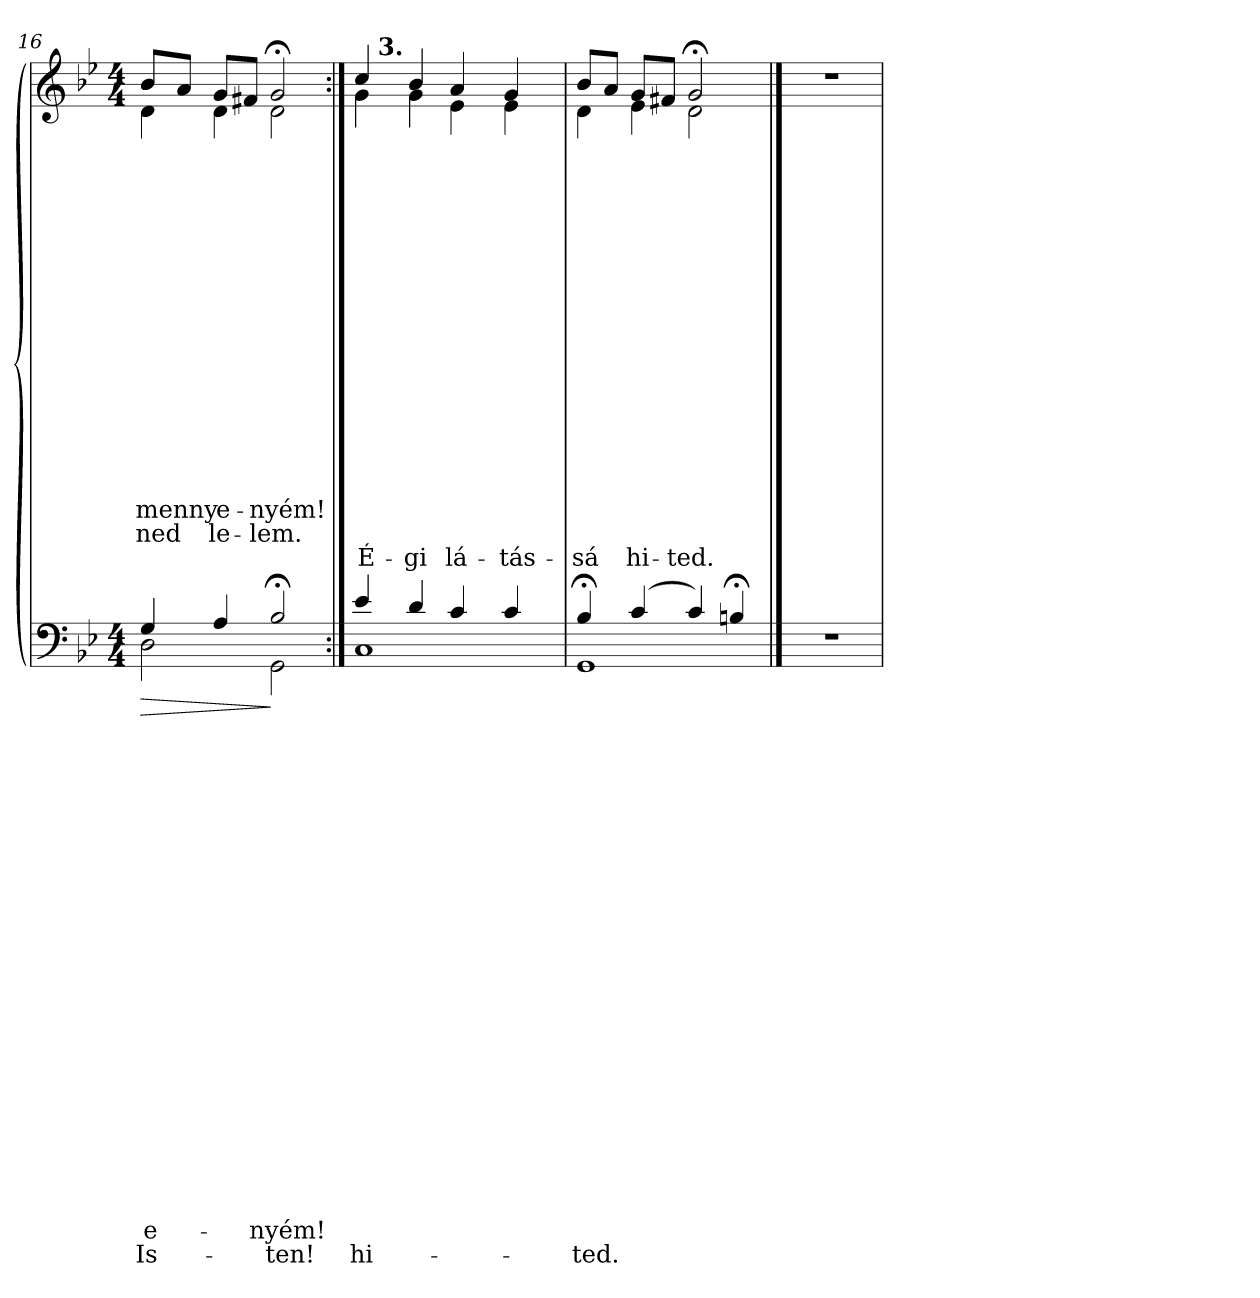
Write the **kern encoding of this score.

**kern	**text	**text	**text	**text	**text	**text	**text	**text	**text	**text	**text	**text	**text	**text	**text	**text	**text	**text	**text	**text	**text	**text	**text	**dynam	**kern	**text	**text	**text	**text	**text	**text	**text	**text	**text	**text	**text	**text	**text	**text	**text	**text	**text	**text
*part2	*part2	*part2	*part2	*part2	*part2	*part2	*part2	*part2	*part2	*part2	*part2	*part2	*part2	*part2	*part2	*part2	*part2	*part2	*part2	*part2	*part2	*part2	*part2	*part2	*part1	*part1	*part1	*part1	*part1	*part1	*part1	*part1	*part1	*part1	*part1	*part1	*part1	*part1	*part1	*part1	*part1	*part1	*part1
*staff2	*staff2	*staff2	*staff2	*staff2	*staff2	*staff2	*staff2	*staff2	*staff2	*staff2	*staff2	*staff2	*staff2	*staff2	*staff2	*staff2	*staff2	*staff2	*staff2	*staff2	*staff2	*staff2	*staff2	*staff2	*staff1	*staff1	*staff1	*staff1	*staff1	*staff1	*staff1	*staff1	*staff1	*staff1	*staff1	*staff1	*staff1	*staff1	*staff1	*staff1	*staff1	*staff1	*staff1
*clefF4	*	*	*	*	*	*	*	*	*	*	*	*	*	*	*	*	*	*	*	*	*	*	*	*	*clefG2	*	*	*	*	*	*	*	*	*	*	*	*	*	*	*	*	*	*
*k[b-e-]	*	*	*	*	*	*	*	*	*	*	*	*	*	*	*	*	*	*	*	*	*	*	*	*	*k[b-e-]	*	*	*	*	*	*	*	*	*	*	*	*	*	*	*	*	*	*
*g:	*	*	*	*	*	*	*	*	*	*	*	*	*	*	*	*	*	*	*	*	*	*	*	*	*g:	*	*	*	*	*	*	*	*	*	*	*	*	*	*	*	*	*	*
*M4/4	*	*	*	*	*	*	*	*	*	*	*	*	*	*	*	*	*	*	*	*	*	*	*	*	*M4/4	*	*	*	*	*	*	*	*	*	*	*	*	*	*	*	*	*	*
=16	=16	=16	=16	=16	=16	=16	=16	=16	=16	=16	=16	=16	=16	=16	=16	=16	=16	=16	=16	=16	=16	=16	=16	=16	=16	=16	=16	=16	=16	=16	=16	=16	=16	=16	=16	=16	=16	=16	=16	=16	=16	=16	=16
!	!	!	!	!	!	!	!	!	!	!	!	!	!	!	!	!	!	!	!	!	!	!	!	!LO:HP:b	!	!	!	!	!	!	!	!	!	!	!	!	!	!	!	!	!	!	!
*^	*	*	*	*	*	*	*	*	*	*	*	*	*	*	*	*	*	*	*	*	*	*	*	*	*	*	*	*	*	*	*	*	*	*	*	*	*	*	*	*	*	*	*
!	!	!	!	!	!	!	!	!	!	!	!	!	!	!	!	!	!	!	!	!	!	!	!LO:LY:b	!LO:LY:b	!	!	!	!	!	!	!	!	!	!	!	!	!	!	!	!	!	!	!	!
!	!	!	!	!	!	!	!	!	!	!	!	!	!	!	!	!	!	!	!	!	!	!	!	!	!	!	!	!	!	!	!	!	!	!	!	!	!	!	!	!	!	!LO:LY:b	!LO:LY:b	!
*	*	*	*	*	*	*	*	*	*	*	*	*	*	*	*	*	*	*	*	*	*	*	*	*	*	*^	*	*	*	*	*	*	*	*	*	*	*	*	*	*	*	*	*	*
4G/	2D\	.	.	.	.	.	.	.	.	.	.	.	.	.	.	.	.	.	.	.	.	.	e-	Is-	>	8b-/L	4d\	.	.	.	.	.	.	.	.	.	.	.	.	.	.	.	menny	-ned	.
.	.	.	.	.	.	.	.	.	.	.	.	.	.	.	.	.	.	.	.	.	.	.	.	.	.	8a/J	.	.	.	.	.	.	.	.	.	.	.	.	.	.	.	.	.	.	.
!	!	!	!	!	!	!	!	!	!	!	!	!	!	!	!	!	!	!	!	!	!	!	!	!	!	!	!	!	!	!	!	!	!	!	!	!	!	!	!	!	!	!	!LO:LY:b	!LO:LY:b	!
4A/	.	.	.	.	.	.	.	.	.	.	.	.	.	.	.	.	.	.	.	.	.	.	.	.	.	8g/L	4d\	.	.	.	.	.	.	.	.	.	.	.	.	.	.	.	e-	le-	.
.	.	.	.	.	.	.	.	.	.	.	.	.	.	.	.	.	.	.	.	.	.	.	.	.	.	8f#X/J	.	.	.	.	.	.	.	.	.	.	.	.	.	.	.	.	.	.	.
!	!	!	!	!	!	!	!	!	!	!	!	!	!	!	!	!	!	!	!	!	!	!	!LO:LY:b	!LO:LY:b	!	!	!	!	!	!	!	!	!	!	!	!	!	!	!	!	!	!	!	!	!
!	!	!	!	!	!	!	!	!	!	!	!	!	!	!	!	!	!	!	!	!	!	!	!	!	!	!	!	!	!	!	!	!	!	!	!	!	!	!	!	!	!	!	!LO:LY:b	!LO:LY:b	!
2B-;/	2GG\	.	.	.	.	.	.	.	.	.	.	.	.	.	.	.	.	.	.	.	.	.	-nyém!	-ten!	]	2g;/	2d\	.	.	.	.	.	.	.	.	.	.	.	.	.	.	.	-nyém!	-lem.	.
*	*	*	*	*	*	*	*	*	*	*	*	*	*	*	*	*	*	*	*	*	*	*	*	*	*	*v	*v	*	*	*	*	*	*	*	*	*	*	*	*	*	*	*	*	*	*
=17:|!	=17:|!	=17:|!	=17:|!	=17:|!	=17:|!	=17:|!	=17:|!	=17:|!	=17:|!	=17:|!	=17:|!	=17:|!	=17:|!	=17:|!	=17:|!	=17:|!	=17:|!	=17:|!	=17:|!	=17:|!	=17:|!	=17:|!	=17:|!	=17:|!	=17:|!	=17:|!	=17:|!	=17:|!	=17:|!	=17:|!	=17:|!	=17:|!	=17:|!	=17:|!	=17:|!	=17:|!	=17:|!	=17:|!	=17:|!	=17:|!	=17:|!	=17:|!	=17:|!	=17:|!
*	*	*	*	*	*	*	*	*	*	*	*	*	*	*	*	*	*	*	*	*	*	*	*	*	*	*^	*	*	*	*	*	*	*	*	*	*	*	*	*	*	*	*	*	*
!	!	!	!	!	!	!	!	!	!	!	!	!	!	!	!	!	!	!	!	!	!	!	!	!LO:LY:b	!	!	!	!	!	!	!	!	!	!	!	!	!	!	!	!	!	!	!	!	!
*	*	*	*	*	*	*	*	*	*	*	*	*	*	*	*	*	*	*	*	*	*	*	*	*	*	*v	*v	*	*	*	*	*	*	*	*	*	*	*	*	*	*	*	*	*	*
*	*	*	*	*	*	*	*	*	*	*	*	*	*	*	*	*	*	*	*	*	*	*	*	*	*	*^	*	*	*	*	*	*	*	*	*	*	*	*	*	*	*	*	*	*
!	!	!	!	!	!	!	!	!	!	!	!	!	!	!	!	!	!	!	!	!	!	!	!	!	!	!	!	!	!	!	!	!	!	!	!	!	!	!	!	!	!	!	!	!	!LO:LY:b
*	*	*	*	*	*	*	*	*	*	*	*	*	*	*	*	*	*	*	*	*	*	*	*	*	*	*	*^	*	*	*	*	*	*	*	*	*	*	*	*	*	*	*	*	*	*
4e-/	1C	.	.	.	.	.	.	.	.	.	.	.	.	.	.	.	.	.	.	.	.	.	.	hi-	.	4cc/	4g\	16.ryy	.	.	.	.	.	.	.	.	.	.	.	.	.	.	.	.	.	É-
!	!	!	!	!	!	!	!	!	!	!	!	!	!	!	!	!	!	!	!	!	!	!	!	!	!	!	!	!LO:TX:a:B:t=3.	!	!	!	!	!	!	!	!	!	!	!	!	!	!	!	!	!	!
.	.	.	.	.	.	.	.	.	.	.	.	.	.	.	.	.	.	.	.	.	.	.	.	.	.	.	.	2ryy	.	.	.	.	.	.	.	.	.	.	.	.	.	.	.	.	.	.
!	!	!	!	!	!	!	!	!	!	!	!	!	!	!	!	!	!	!	!	!	!	!	!	!	!	!	!	!	!	!	!	!	!	!	!	!	!	!	!	!	!	!	!	!	!	!LO:LY:b
4d/	.	.	.	.	.	.	.	.	.	.	.	.	.	.	.	.	.	.	.	.	.	.	.	.	.	4b-/	4g\	.	.	.	.	.	.	.	.	.	.	.	.	.	.	.	.	.	.	-gi
!	!	!	!	!	!	!	!	!	!	!	!	!	!	!	!	!	!	!	!	!	!	!	!	!	!	!	!	!	!	!	!	!	!	!	!	!	!	!	!	!	!	!	!	!	!	!LO:LY:b
4c/	.	.	.	.	.	.	.	.	.	.	.	.	.	.	.	.	.	.	.	.	.	.	.	.	.	4a/	4e-\	.	.	.	.	.	.	.	.	.	.	.	.	.	.	.	.	.	.	lá-
.	.	.	.	.	.	.	.	.	.	.	.	.	.	.	.	.	.	.	.	.	.	.	.	.	.	.	.	4ryy	.	.	.	.	.	.	.	.	.	.	.	.	.	.	.	.	.	.
!	!	!	!	!	!	!	!	!	!	!	!	!	!	!	!	!	!	!	!	!	!	!	!	!	!	!	!	!	!	!	!	!	!	!	!	!	!	!	!	!	!	!	!	!	!	!LO:LY:b
4c/	.	.	.	.	.	.	.	.	.	.	.	.	.	.	.	.	.	.	.	.	.	.	.	.	.	4g/	4e-\	.	.	.	.	.	.	.	.	.	.	.	.	.	.	.	.	.	.	-tás-
.	.	.	.	.	.	.	.	.	.	.	.	.	.	.	.	.	.	.	.	.	.	.	.	.	.	.	.	8ryy	.	.	.	.	.	.	.	.	.	.	.	.	.	.	.	.	.	.
.	.	.	.	.	.	.	.	.	.	.	.	.	.	.	.	.	.	.	.	.	.	.	.	.	.	.	.	32ryy	.	.	.	.	.	.	.	.	.	.	.	.	.	.	.	.	.	.
*	*	*	*	*	*	*	*	*	*	*	*	*	*	*	*	*	*	*	*	*	*	*	*	*	*	*v	*v	*v	*	*	*	*	*	*	*	*	*	*	*	*	*	*	*	*	*	*
=18	=18	=18	=18	=18	=18	=18	=18	=18	=18	=18	=18	=18	=18	=18	=18	=18	=18	=18	=18	=18	=18	=18	=18	=18	=18	=18	=18	=18	=18	=18	=18	=18	=18	=18	=18	=18	=18	=18	=18	=18	=18	=18	=18	=18
*	*	*	*	*	*	*	*	*	*	*	*	*	*	*	*	*	*	*	*	*	*	*	*	*	*	*^	*	*	*	*	*	*	*	*	*	*	*	*	*	*	*	*	*	*
*	*	*	*	*	*	*	*	*	*	*	*	*	*	*	*	*	*	*	*	*	*	*	*	*	*	*	*^	*	*	*	*	*	*	*	*	*	*	*	*	*	*	*	*	*	*
!	!	!	!	!	!	!	!	!	!	!	!	!	!	!	!	!	!	!	!	!	!	!	!	!LO:LY:b	!	!	!	!	!	!	!	!	!	!	!	!	!	!	!	!	!	!	!	!	!	!
*	*	*	*	*	*	*	*	*	*	*	*	*	*	*	*	*	*	*	*	*	*	*	*	*	*	*v	*v	*v	*	*	*	*	*	*	*	*	*	*	*	*	*	*	*	*	*	*
*	*	*	*	*	*	*	*	*	*	*	*	*	*	*	*	*	*	*	*	*	*	*	*	*	*	*^	*	*	*	*	*	*	*	*	*	*	*	*	*	*	*	*	*	*
*	*	*	*	*	*	*	*	*	*	*	*	*	*	*	*	*	*	*	*	*	*	*	*	*	*	*	*^	*	*	*	*	*	*	*	*	*	*	*	*	*	*	*	*	*	*
!	!	!	!	!	!	!	!	!	!	!	!	!	!	!	!	!	!	!	!	!	!	!	!	!	!	!	!	!	!	!	!	!	!	!	!	!	!	!	!	!	!	!	!	!	!	!LO:LY:b
*	*	*	*	*	*	*	*	*	*	*	*	*	*	*	*	*	*	*	*	*	*	*	*	*	*	*	*v	*v	*	*	*	*	*	*	*	*	*	*	*	*	*	*	*	*	*	*
4B-;/	1GG	.	.	.	.	.	.	.	.	.	.	.	.	.	.	.	.	.	.	.	.	.	.	-ted.	.	8b-/L	4d\	.	.	.	.	.	.	.	.	.	.	.	.	.	.	.	.	.	-sá
.	.	.	.	.	.	.	.	.	.	.	.	.	.	.	.	.	.	.	.	.	.	.	.	.	.	8a/J	.	.	.	.	.	.	.	.	.	.	.	.	.	.	.	.	.	.	.
!	!	!	!	!	!	!	!	!	!	!	!	!	!	!	!	!	!	!	!	!	!	!	!	!	!	!	!	!	!	!	!	!	!	!	!	!	!	!	!	!	!	!	!	!	!LO:LY:b
(>4c/	.	.	.	.	.	.	.	.	.	.	.	.	.	.	.	.	.	.	.	.	.	.	.	.	.	8g/L	4e-\	.	.	.	.	.	.	.	.	.	.	.	.	.	.	.	.	.	hi-
.	.	.	.	.	.	.	.	.	.	.	.	.	.	.	.	.	.	.	.	.	.	.	.	.	.	8f#X/J	.	.	.	.	.	.	.	.	.	.	.	.	.	.	.	.	.	.	.
!	!	!	!	!	!	!	!	!	!	!	!	!	!	!	!	!	!	!	!	!	!	!	!	!	!	!	!	!	!	!	!	!	!	!	!	!	!	!	!	!	!	!	!	!	!LO:LY:b
4c/)	.	.	.	.	.	.	.	.	.	.	.	.	.	.	.	.	.	.	.	.	.	.	.	.	.	2g;/	2d\	.	.	.	.	.	.	.	.	.	.	.	.	.	.	.	.	.	-ted.
4Bn;/	.	.	.	.	.	.	.	.	.	.	.	.	.	.	.	.	.	.	.	.	.	.	.	.	.	.	.	.	.	.	.	.	.	.	.	.	.	.	.	.	.	.	.	.	.
*v	*v	*	*	*	*	*	*	*	*	*	*	*	*	*	*	*	*	*	*	*	*	*	*	*	*	*	*	*	*	*	*	*	*	*	*	*	*	*	*	*	*	*	*	*	*
*	*	*	*	*	*	*	*	*	*	*	*	*	*	*	*	*	*	*	*	*	*	*	*	*	*v	*v	*	*	*	*	*	*	*	*	*	*	*	*	*	*	*	*	*	*
!!LO:PB:g=z
==19	==19	==19	==19	==19	==19	==19	==19	==19	==19	==19	==19	==19	==19	==19	==19	==19	==19	==19	==19	==19	==19	==19	==19	==19	==19	==19	==19	==19	==19	==19	==19	==19	==19	==19	==19	==19	==19	==19	==19	==19	==19	==19	==19
1r	.	.	.	.	.	.	.	.	.	.	.	.	.	.	.	.	.	.	.	.	.	.	.	.	1r	.	.	.	.	.	.	.	.	.	.	.	.	.	.	.	.	.	.
=	=	=	=	=	=	=	=	=	=	=	=	=	=	=	=	=	=	=	=	=	=	=	=	=	=	=	=	=	=	=	=	=	=	=	=	=	=	=	=	=	=	=	=
*-	*-	*-	*-	*-	*-	*-	*-	*-	*-	*-	*-	*-	*-	*-	*-	*-	*-	*-	*-	*-	*-	*-	*-	*-	*-	*-	*-	*-	*-	*-	*-	*-	*-	*-	*-	*-	*-	*-	*-	*-	*-	*-	*-
